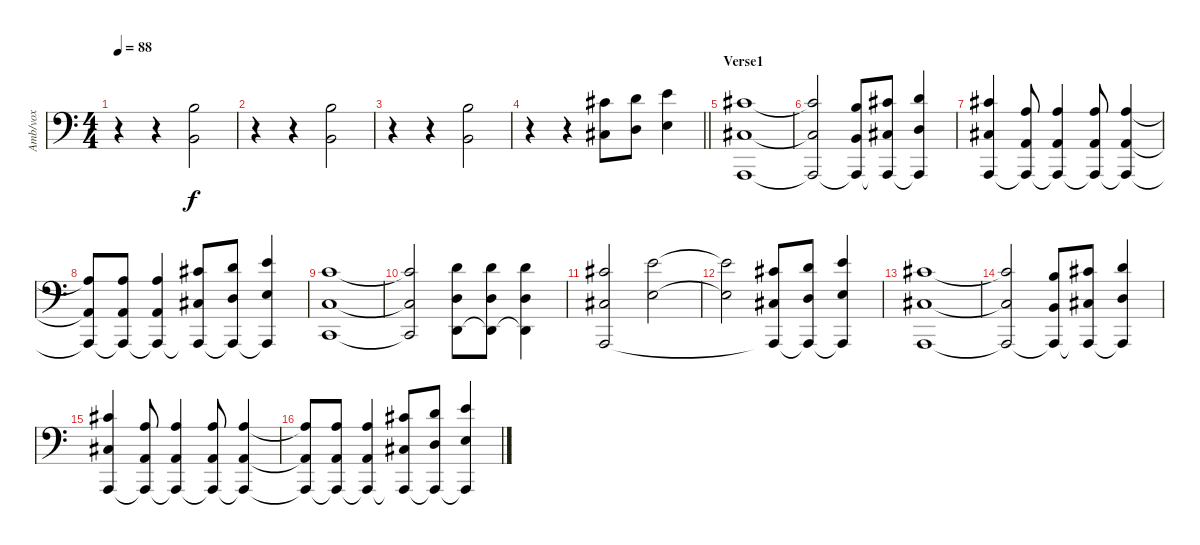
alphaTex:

\track ("Amb/vox" "Amb/vox") {instrument stringensemble1}
\staff {score}
\tuning (Db4 A3 E3 A2 E2 A1) {hide}
\ts (4 4)
\tempo 88
\clef f4
\ks c
r.4{dy f} r.4 (7.3 7.5).2 |
r.4 r.4 (7.3 7.5).2 |
r.4 r.4 (7.3 7.5).2 |
\barLineRight lightlight
r.4 r.4 (4.2 4.4).8 (5.2 5.4).8 (7.2 7.4).4 |
\section ("" "Verse1")
(4.2 4.4 0.6).1 |
(4.2{t} 4.4{t} 0.6{t}).2 (2.2 2.4 0.6{t}).8 (4.2 4.4 0.6{t}).8 (5.2 5.4 0.6{t}).4 |
(4.2 4.4 0.6).4 (0.2 0.4 0.6{t}).8 (0.2 0.4 0.6{t}).4 (0.2 0.4 0.6{t}).8 (0.2 0.4 0.6{t}).4 |
(0.2{t} 0.4{t} 0.6{t}).8 (0.2 0.4 0.6{t}).8 (0.2 0.4 0.6{t}).4 (4.2 4.4 0.6{t}).8 (5.2 5.4 0.6{t}).8 (7.2 7.4 0.6{t}).4 |
(3.2 3.4 3.6).1 |
(3.2{t} 3.4{t} 3.6{t}).2 (5.2 5.4 5.6).8 (5.2 5.4 5.6{t}).8 (5.2 5.4 5.6{t}).4 |
(4.2 4.4 0.6).2 (7.2 7.4).2 |
(7.2{t} 7.4{t}).2 (4.2 4.4 0.6{t}).8 (5.2 5.4 0.6{t}).8 (7.2 7.4 0.6{t}).4 |
(4.2 4.4 0.6).1 |
(4.2{t} 4.4{t} 0.6{t}).2 (2.2 2.4 0.6{t}).8 (4.2 4.4 0.6{t}).8 (5.2 5.4 0.6{t}).4 |
(4.2 4.4 0.6).4 (0.2 0.4 0.6{t}).8 (0.2 0.4 0.6{t}).4 (0.2 0.4 0.6{t}).8 (0.2 0.4 0.6{t}).4 |
(0.2{t} 0.4{t} 0.6{t}).8 (0.2 0.4 0.6{t}).8 (0.2 0.4 0.6{t}).4 (4.2 4.4 0.6{t}).8 (5.2 5.4 0.6{t}).8 (7.2 7.4 0.6{t}).4
